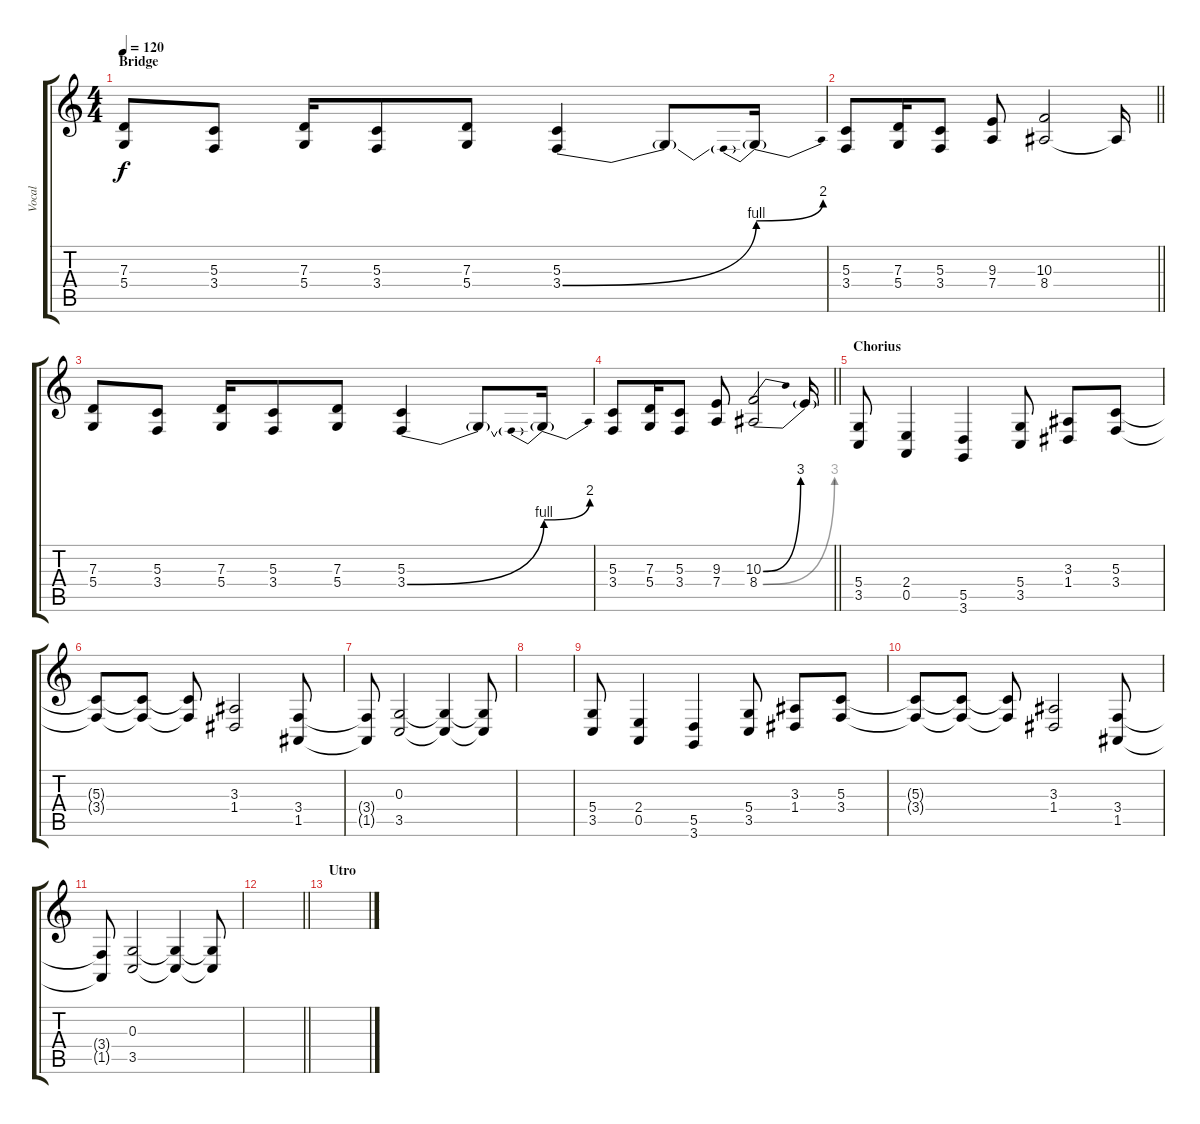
\track ("Vocal" "Vocal") {instrument orchestralharp}
\staff {score tabs}
\tuning (E4 B3 G3 D3 A2 E2) {hide}
\ts (4 4)
\section ("" "Bridge")
\tempo 120
\clef g2
\ks c
(7.3 5.4).8{dy f} (5.3 3.4).8 (7.3 5.4).16 (5.3 3.4).8 (7.3 5.4).8 (5.3 3.4{be (bend 0 0 60 4)}).4 3.4{t}.8 3.4{be (prebendbend 0 4 60 8) t}.16 |
\barLineRight lightlight
(5.3 3.4).8 (7.3 5.4).16 (5.3 3.4).8 (9.3 7.4).8 (10.3 8.4).2 8.4{t}.16 |
(7.3 5.4).8 (5.3 3.4).8 (7.3 5.4).16 (5.3 3.4).8 (7.3 5.4).8 (5.3 3.4{be (bend 0 0 60 4)}).4 3.4{t}.8 3.4{be (prebendbend 0 4 60 8) t}.16 |
\barLineRight lightlight
(5.3 3.4).8 (7.3 5.4).16 (5.3 3.4).8 (9.3 7.4).8 (10.3{be (bend 0 0 60 12)} 8.4{be (bend 0 0 60 12)}).2 8.4{t}.16 |
\section ("" "Chorius")
(5.4 3.5).8 (2.4 0.5).4 (5.5 3.6).4 (5.4 3.5).8 (3.3 1.4).8 (5.3 3.4).8 |
(5.3{t} 3.4{t}).8 (5.3{t} 3.4{t}).8 (5.3{t} 3.4{t}).8 (3.3 1.4).2 (3.4 1.5).8 |
(3.4{t} 1.5{t}).8 (0.3 3.5).2 (0.3{t} 3.5{t}).4 (0.3{t} 3.5{t}).8 |
|
(5.4 3.5).8 (2.4 0.5).4 (5.5 3.6).4 (5.4 3.5).8 (3.3 1.4).8 (5.3 3.4).8 |
(5.3{t} 3.4{t}).8 (5.3{t} 3.4{t}).8 (5.3{t} 3.4{t}).8 (3.3 1.4).2 (3.4 1.5).8 |
(3.4{t} 1.5{t}).8 (0.3 3.5).2 (0.3{t} 3.5{t}).4 (0.3{t} 3.5{t}).8 |
\barLineRight lightlight
|
\section ("" "Utro")
